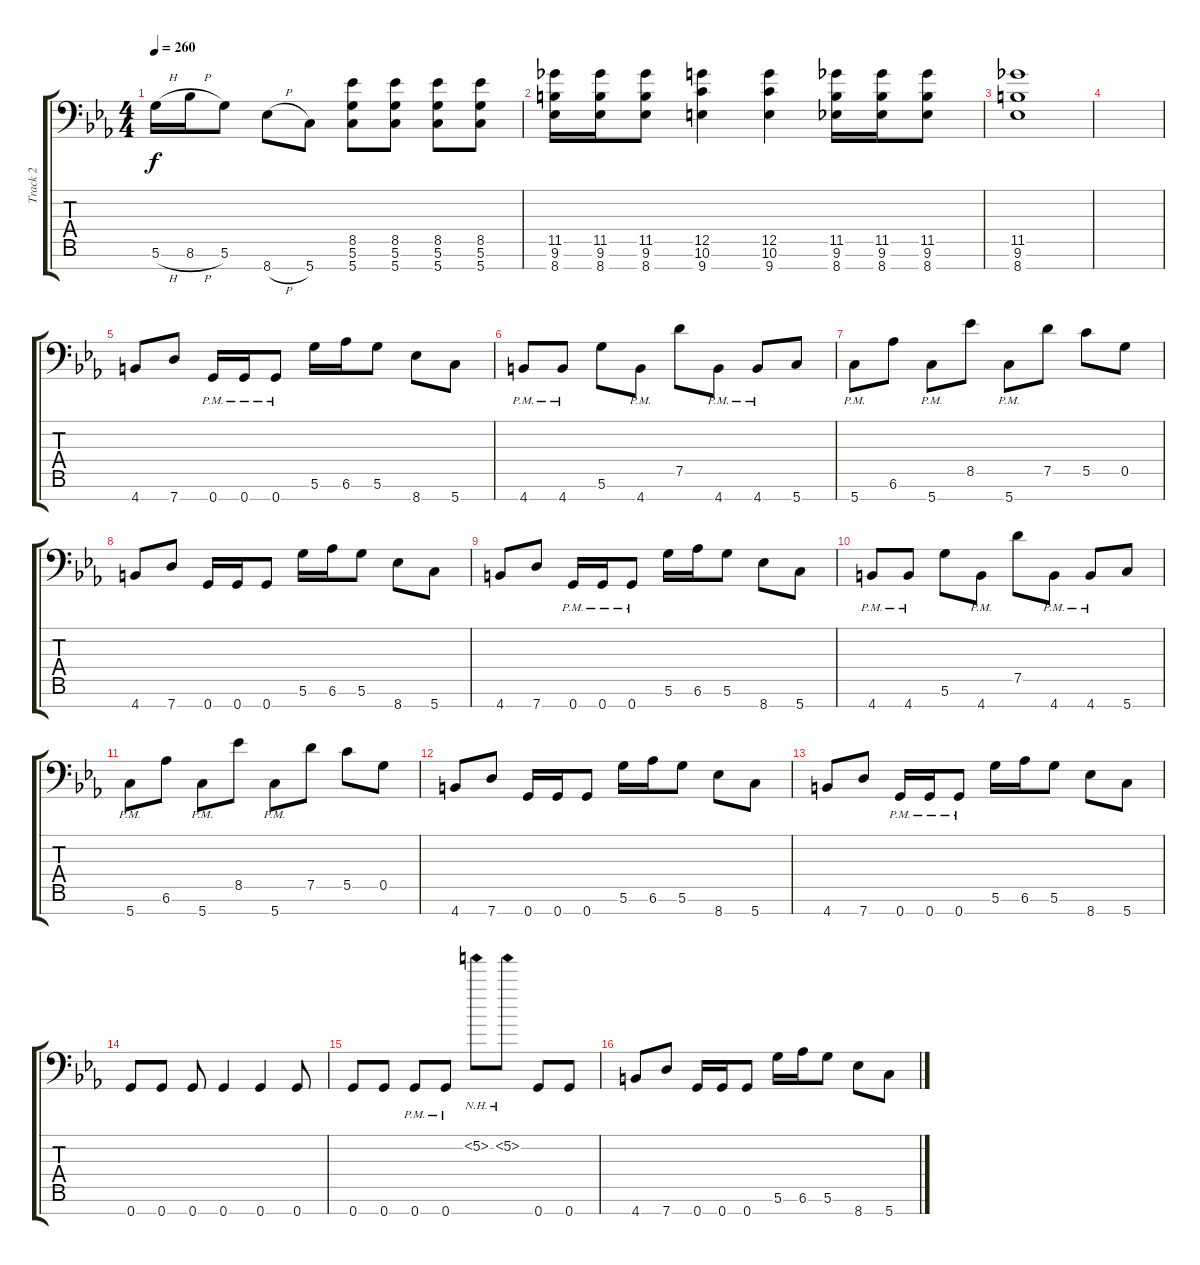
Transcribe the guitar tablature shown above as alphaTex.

\track ("Track 2" "Track 2") {instrument acousticguitarsteel}
\staff {score tabs}
\tuning (D4 A3 E3 C3 G2 D2 G1) {hide}
\ts (4 4)
\tempo 260
\clef f4
\ks cminor
5.6{h}.16{dy f} 8.6{h}.16 5.6.8 8.7{h}.8 5.7.8 (8.5 5.6 5.7).8 (8.5 5.6 5.7).8 (8.5 5.6 5.7).8 (8.5 5.6 5.7).8 |
(11.5 9.6 8.7).16 (11.5 9.6 8.7).16 (11.5 9.6 8.7).8 (12.5 10.6 9.7).4 (12.5 10.6 9.7).4 (11.5 9.6 8.7).16 (11.5 9.6 8.7).16 (11.5 9.6 8.7).8 |
(11.5 9.6 8.7).1 |
|
4.7.8 7.7.8 0.7{pm}.16 0.7{pm}.16 0.7{pm}.8 5.6.16 6.6.16 5.6.8 8.7.8 5.7.8 |
4.7{pm}.8 4.7{pm}.8 5.6.8 4.7{pm}.8 7.5.8 4.7{pm}.8 4.7{pm}.8 5.7.8 |
5.7{pm}.8 6.6.8 5.7{pm}.8 8.5.8 5.7{pm}.8 7.5.8 5.5.8 0.5.8 |
4.7.8 7.7.8 0.7.16 0.7.16 0.7.8 5.6.16 6.6.16 5.6.8 8.7.8 5.7.8 |
4.7.8 7.7.8 0.7{pm}.16 0.7{pm}.16 0.7{pm}.8 5.6.16 6.6.16 5.6.8 8.7.8 5.7.8 |
4.7{pm}.8 4.7{pm}.8 5.6.8 4.7{pm}.8 7.5.8 4.7{pm}.8 4.7{pm}.8 5.7.8 |
5.7{pm}.8 6.6.8 5.7{pm}.8 8.5.8 5.7{pm}.8 7.5.8 5.5.8 0.5.8 |
4.7.8 7.7.8 0.7.16 0.7.16 0.7.8 5.6.16 6.6.16 5.6.8 8.7.8 5.7.8 |
4.7.8 7.7.8 0.7{pm}.16 0.7{pm}.16 0.7{pm}.8 5.6.16 6.6.16 5.6.8 8.7.8 5.7.8 |
0.7.8 0.7.8 0.7.8 0.7.4 0.7.4 0.7.8 |
0.7.8 0.7.8 0.7{pm}.8 0.7{pm}.8 5.2{nh}.8 5.2{nh}.8 0.7.8 0.7.8 |
4.7.8 7.7.8 0.7.16 0.7.16 0.7.8 5.6.16 6.6.16 5.6.8 8.7.8 5.7.8
